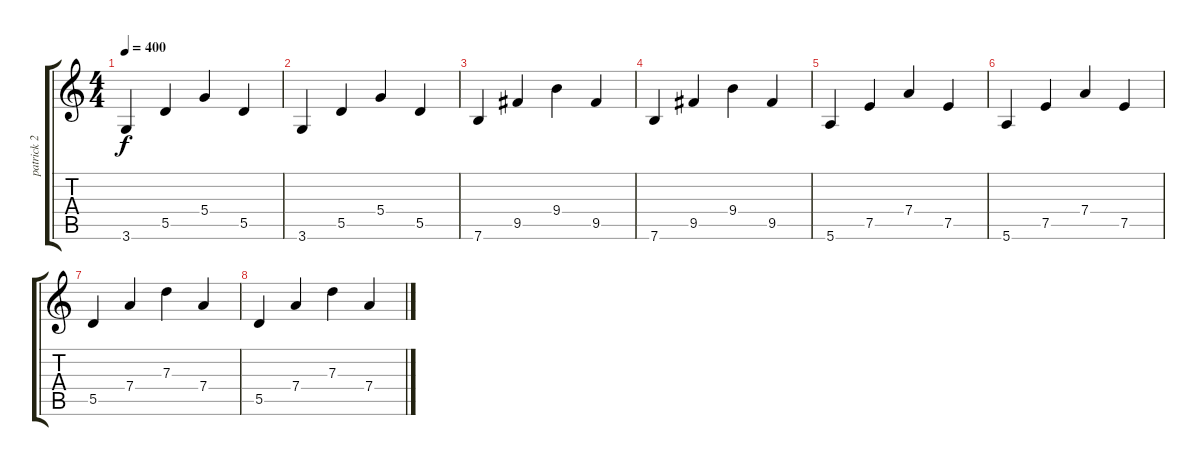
\track ("patrick 2" "patrick 2") {instrument electricguitarclean}
\staff {score tabs}
\tuning (E4 B3 G3 D3 A2 E2) {hide}
\ts (4 4)
\tempo 400
\clef g2
\ks c
3.6.4{dy f} 5.5.4 5.4.4 5.5.4 |
3.6.4 5.5.4 5.4.4 5.5.4 |
7.6.4 9.5.4 9.4.4 9.5.4 |
7.6.4 9.5.4 9.4.4 9.5.4 |
5.6.4 7.5.4 7.4.4 7.5.4 |
5.6.4 7.5.4 7.4.4 7.5.4 |
5.5.4 7.4.4 7.3.4 7.4.4 |
5.5.4 7.4.4 7.3.4 7.4.4
